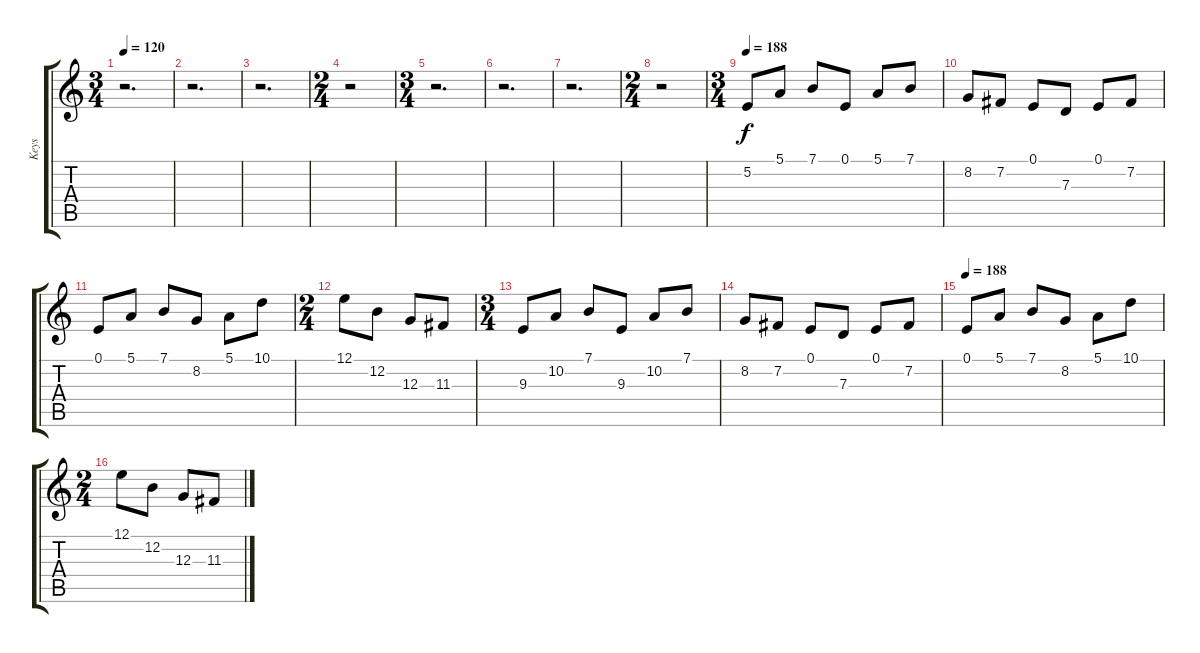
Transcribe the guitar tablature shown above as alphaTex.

\track ("Keys" "Keys") {instrument fx8scifi}
\staff {score tabs}
\tuning (E4 B3 G3 D3 A2 E2) {hide}
\ts (3 4)
\tempo 120
\tempo 188
\tempo 120
\clef g2
\ks c
r.2{d dy f instrument fx8scifi} |
r.2{d} |
r.2{d} |
\ts (2 4)
r.2 |
\ts (3 4)
r.2{d} |
r.2{d} |
r.2{d} |
\ts (2 4)
r.2 |
\ts (3 4)
\tempo 188
5.2.8{volume 8 instrument fx8scifi} 5.1.8 7.1.8 0.1.8 5.1.8 7.1.8 |
8.2.8 7.2.8 0.1.8 7.3.8 0.1.8 7.2.8 |
0.1.8 5.1.8 7.1.8 8.2.8 5.1.8 10.1.8 |
\ts (2 4)
12.1.8 12.2.8 12.3.8 11.3.8 |
\ts (3 4)
9.3.8 10.2.8 7.1.8 9.3.8 10.2.8 7.1.8 |
8.2.8 7.2.8 0.1.8 7.3.8 0.1.8 7.2.8 |
\tempo 188
0.1.8 5.1.8 7.1.8 8.2.8 5.1.8 10.1.8 |
\ts (2 4)
12.1.8 12.2.8 12.3.8 11.3.8
